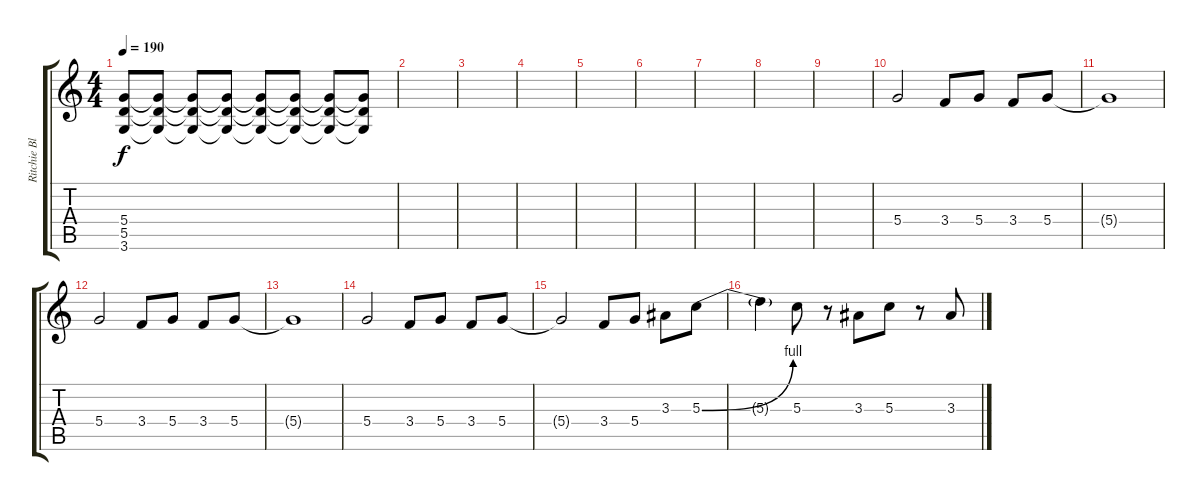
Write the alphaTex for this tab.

\track ("Ritchie Blackmore" "Ritchie Bl") {instrument overdrivenguitar}
\staff {score tabs}
\tuning (E4 B3 G3 D3 A2 E2) {hide}
\ts (4 4)
\tempo 190
\clef g2
\ks c
(5.4{t} 5.5{t} 3.6{t}).8{dy f volume 0} (5.4{t} 5.5{t} 3.6{t}).8 (5.4{t} 5.5{t} 3.6{t}).8 (5.4{t} 5.5{t} 3.6{t}).8 (5.4{t} 5.5{t} 3.6{t}).8 (5.4{t} 5.5{t} 3.6{t}).8 (5.4{t} 5.5{t} 3.6{t}).8 (5.4{t} 5.5{t} 3.6{t}).8 |
|
|
|
|
|
|
|
|
5.4.2{volume 16} 3.4.8 5.4.8 3.4.8 5.4.8 |
5.4{t}.1 |
5.4.2{volume 16} 3.4.8 5.4.8 3.4.8 5.4.8 |
5.4{t}.1 |
5.4.2 3.4.8 5.4.8 3.4.8 5.4.8 |
5.4{t}.2 3.4.8 5.4.8 3.3.8 5.3{be (bend 0 0 60 4)}.8 |
5.3{t}.4 5.3.8 r.8 3.3.8 5.3.8 r.8 3.3.8
